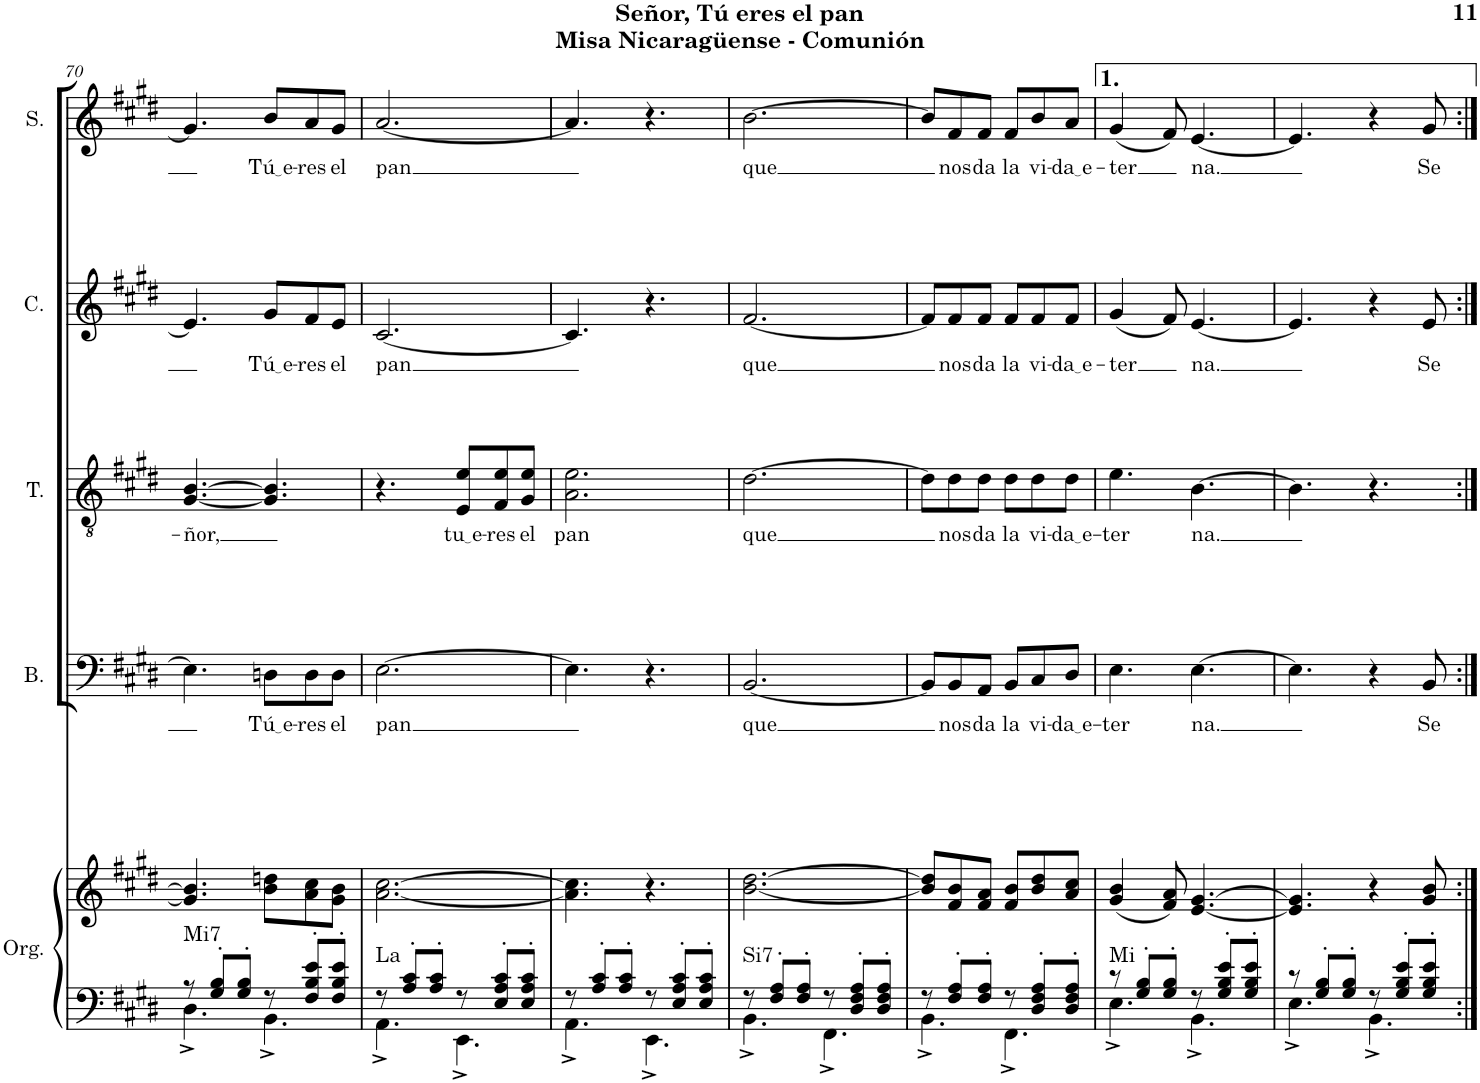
**kern	**kern	**harte	**kern	**text	**kern	**text	**kern	**text	**kern	**text
*part5	*part5	*part5	*part4	*part4	*part3	*part3	*part2	*part2	*part1	*part1
*staff6	*staff5	*	*staff4	*staff4	*staff3	*staff3	*staff2	*staff2	*staff1	*staff1
*I"Órgano	*	*	*I"Bajo	*	*I"Tenor	*	*I"Contralto	*	*I"Soprano	*
*	*	*	*I'B.	*	*I'T.	*	*I'C.	*	*I'S.	*
!!LO:PB:g=z
*clefF4	*clefG2	*	*clefF4	*	*clefGv2	*	*clefG2	*	*clefG2	*
*k[f#c#g#d#]	*k[f#c#g#d#]	*	*k[f#c#g#d#]	*	*k[f#c#g#d#]	*	*k[f#c#g#d#]	*	*k[f#c#g#d#]	*
*M6/8	*M6/8	*	*M6/8	*	*M6/8	*	*M6/8	*	*M6/8	*
=70	=70	=70	=70	=70	=70	=70	=70	=70	=70	=70
*^	*	*	*	*	*	*	*	*	*	*
!	!	!	!LO:H:kt=Mi7	!	!	!	!LO:LY:b	!	!	!	!
8r	4.D#^\	4.g#/] 4.b/]	N	4.E\]	.	[4.G#/ [4.B/	-ñor,	4.e/]	.	4.g#/]	.
8G#/' 8B/'L	.	.	.	.	.	.	.	.	.	.	.
8G#/' 8B/'J	.	.	.	.	.	.	.	.	.	.	.
!	!	!	!	!	!LO:LY:b	!	!	!	!LO:LY:b	!	!LO:LY:b
8r	4.BB^\	8b\ 8ddn\L	.	8Dn\L	Tú e	4.G#/] 4.B/]	.	8g#/L	Tú e	8b/L	Tú e
!	!	!	!	!	!LO:LY:b	!	!	!	!LO:LY:b	!	!LO:LY:b
8F#/' 8B/' 8e/'L	.	8a\ 8cc#\	.	8D\	-res	.	.	8f#/	-res	8a/	-res
!	!	!	!	!	!LO:LY:b	!	!	!	!LO:LY:b	!	!LO:LY:b
8F#/' 8B/' 8e/'J	.	8g#\ 8b\J	.	8D\J	el	.	.	8e/J	el	8g#/J	el
=71	=71	=71	=71	=71	=71	=71	=71	=71	=71	=71	=71
!	!	!	!LO:H:kt=La	!	!LO:LY:b	!	!	!	!LO:LY:b	!	!LO:LY:b
8r	4.AA^\	[2.a\ [2.cc#\	N	[2.E\	pan	4.r	.	[2.c#/	pan	[2.a/	pan
8A/' 8c#/'L	.	.	.	.	.	.	.	.	.	.	.
8A/' 8c#/'J	.	.	.	.	.	.	.	.	.	.	.
!	!	!	!	!	!	!	!LO:LY:b	!	!	!	!
8r	4.EE^\	.	.	.	.	8E/ 8e/L	tu e	.	.	.	.
!	!	!	!	!	!	!	!LO:LY:b	!	!	!	!
8E/' 8A/' 8c#/'L	.	.	.	.	.	8F#/ 8e/	-res	.	.	.	.
!	!	!	!	!	!	!	!LO:LY:b	!	!	!	!
8E/' 8A/' 8c#/'J	.	.	.	.	.	8G#/ 8e/J	el	.	.	.	.
=72	=72	=72	=72	=72	=72	=72	=72	=72	=72	=72	=72
!	!	!	!	!	!	!	!LO:LY:b	!	!	!	!
8r	4.AA^\	4.a\] 4.cc#\]	.	4.E\]	.	2.A\ 2.e\	pan	4.c#/]	.	4.a/]	.
8A/' 8c#/'L	.	.	.	.	.	.	.	.	.	.	.
8A/' 8c#/'J	.	.	.	.	.	.	.	.	.	.	.
8r	4.EE^\	4.r	.	4.r	.	.	.	4.r	.	4.r	.
8E/' 8A/' 8c#/'L	.	.	.	.	.	.	.	.	.	.	.
8E/' 8A/' 8c#/'J	.	.	.	.	.	.	.	.	.	.	.
=73	=73	=73	=73	=73	=73	=73	=73	=73	=73	=73	=73
!	!	!	!LO:H:kt=Si7	!	!LO:LY:b	!	!LO:LY:b	!	!LO:LY:b	!	!LO:LY:b
8r	4.BB^\	[2.b\ [2.dd#\	N	[2.BB/	que	[2.d#\	que	[2.f#/	que	[2.b\	que
8F#/' 8A/'L	.	.	.	.	.	.	.	.	.	.	.
8F#/' 8A/'J	.	.	.	.	.	.	.	.	.	.	.
8r	4.FF#^\	.	.	.	.	.	.	.	.	.	.
8D#/' 8F#/' 8A/'L	.	.	.	.	.	.	.	.	.	.	.
8D#/' 8F#/' 8A/'J	.	.	.	.	.	.	.	.	.	.	.
=74	=74	=74	=74	=74	=74	=74	=74	=74	=74	=74	=74
8r	4.BB^\	8b/] 8dd#/]L	.	8BB/L]	.	8d#\L]	.	8f#/L]	.	8b/L]	.
!	!	!	!	!	!LO:LY:b	!	!LO:LY:b	!	!LO:LY:b	!	!LO:LY:b
8F#/' 8A/'L	.	8f#/ 8b/	.	8BB/	nos	8d#\	nos	8f#/	nos	8f#/	nos
!	!	!	!	!	!LO:LY:b	!	!LO:LY:b	!	!LO:LY:b	!	!LO:LY:b
8F#/' 8A/'J	.	8f#/ 8a/J	.	8AA/J	da	8d#\J	da	8f#/J	da	8f#/J	da
!	!	!	!	!	!LO:LY:b	!	!LO:LY:b	!	!LO:LY:b	!	!LO:LY:b
8r	4.FF#^\	8f#/ 8b/L	.	8BB/L	la	8d#\L	la	8f#/L	la	8f#/L	la
!	!	!	!	!	!LO:LY:b	!	!LO:LY:b	!	!LO:LY:b	!	!LO:LY:b
8D#/' 8F#/' 8A/'L	.	8b/ 8dd#/	.	8C#/	vi-	8d#\	vi-	8f#/	vi-	8b/	vi-
!	!	!	!	!	!LO:LY:b	!	!LO:LY:b	!	!LO:LY:b	!	!LO:LY:b
8D#/' 8F#/' 8A/'J	.	8a/ 8cc#/J	.	8D#/J	da e	8d#\J	da e	8f#/J	da e	8a/J	da e
=75	=75	=75	=75	=75	=75	=75	=75	=75	=75	=75	=75
!	!	!	!LO:H:kt=Mi	!	!LO:LY:b	!	!LO:LY:b	!	!LO:LY:b	!	!LO:LY:b
8r	4.E^\	(4g#/ 4b/	N	4.E\	-ter	4.e\	-ter	(4g#/	-ter	(4g#/	-ter
8G#/' 8B/'L	.	.	.	.	.	.	.	.	.	.	.
8G#/' 8B/'J	.	8f#/ 8a/)	.	.	.	.	.	8f#/)	.	8f#/)	.
!	!	!	!	!	!LO:LY:b	!	!LO:LY:b	!	!LO:LY:b	!	!LO:LY:b
8r	4.BB^\	[4.e/ [4.g#/	.	[4.E\	na.	[4.B\	na.	[4.e/	na.	[4.e/	na.
8G#/' 8B/' 8e/'L	.	.	.	.	.	.	.	.	.	.	.
8G#/' 8B/' 8e/'J	.	.	.	.	.	.	.	.	.	.	.
=76	=76	=76	=76	=76	=76	=76	=76	=76	=76	=76	=76
8r	4.E^\	4.e/] 4.g#/]	.	4.E\]	.	4.B\]	.	4.e/]	.	4.e/]	.
8G#/' 8B/'L	.	.	.	.	.	.	.	.	.	.	.
8G#/' 8B/'J	.	.	.	.	.	.	.	.	.	.	.
8r	4.BB^\	4r	.	4r	.	4.r	.	4r	.	4r	.
8G#/' 8B/' 8e/'L	.	.	.	.	.	.	.	.	.	.	.
!	!	!	!	!	!LO:LY:b	!	!	!	!LO:LY:b	!	!LO:LY:b
8G#/' 8B/' 8e/'J	.	8g#/ 8b/	.	8BB/	Se	.	.	8e/	Se	8g#/	Se
*v	*v	*	*	*	*	*	*	*	*	*	*
=:|!	=:|!	=:|!	=:|!	=:|!	=:|!	=:|!	=:|!	=:|!	=:|!	=:|!
*-	*-	*-	*-	*-	*-	*-	*-	*-	*-	*-
